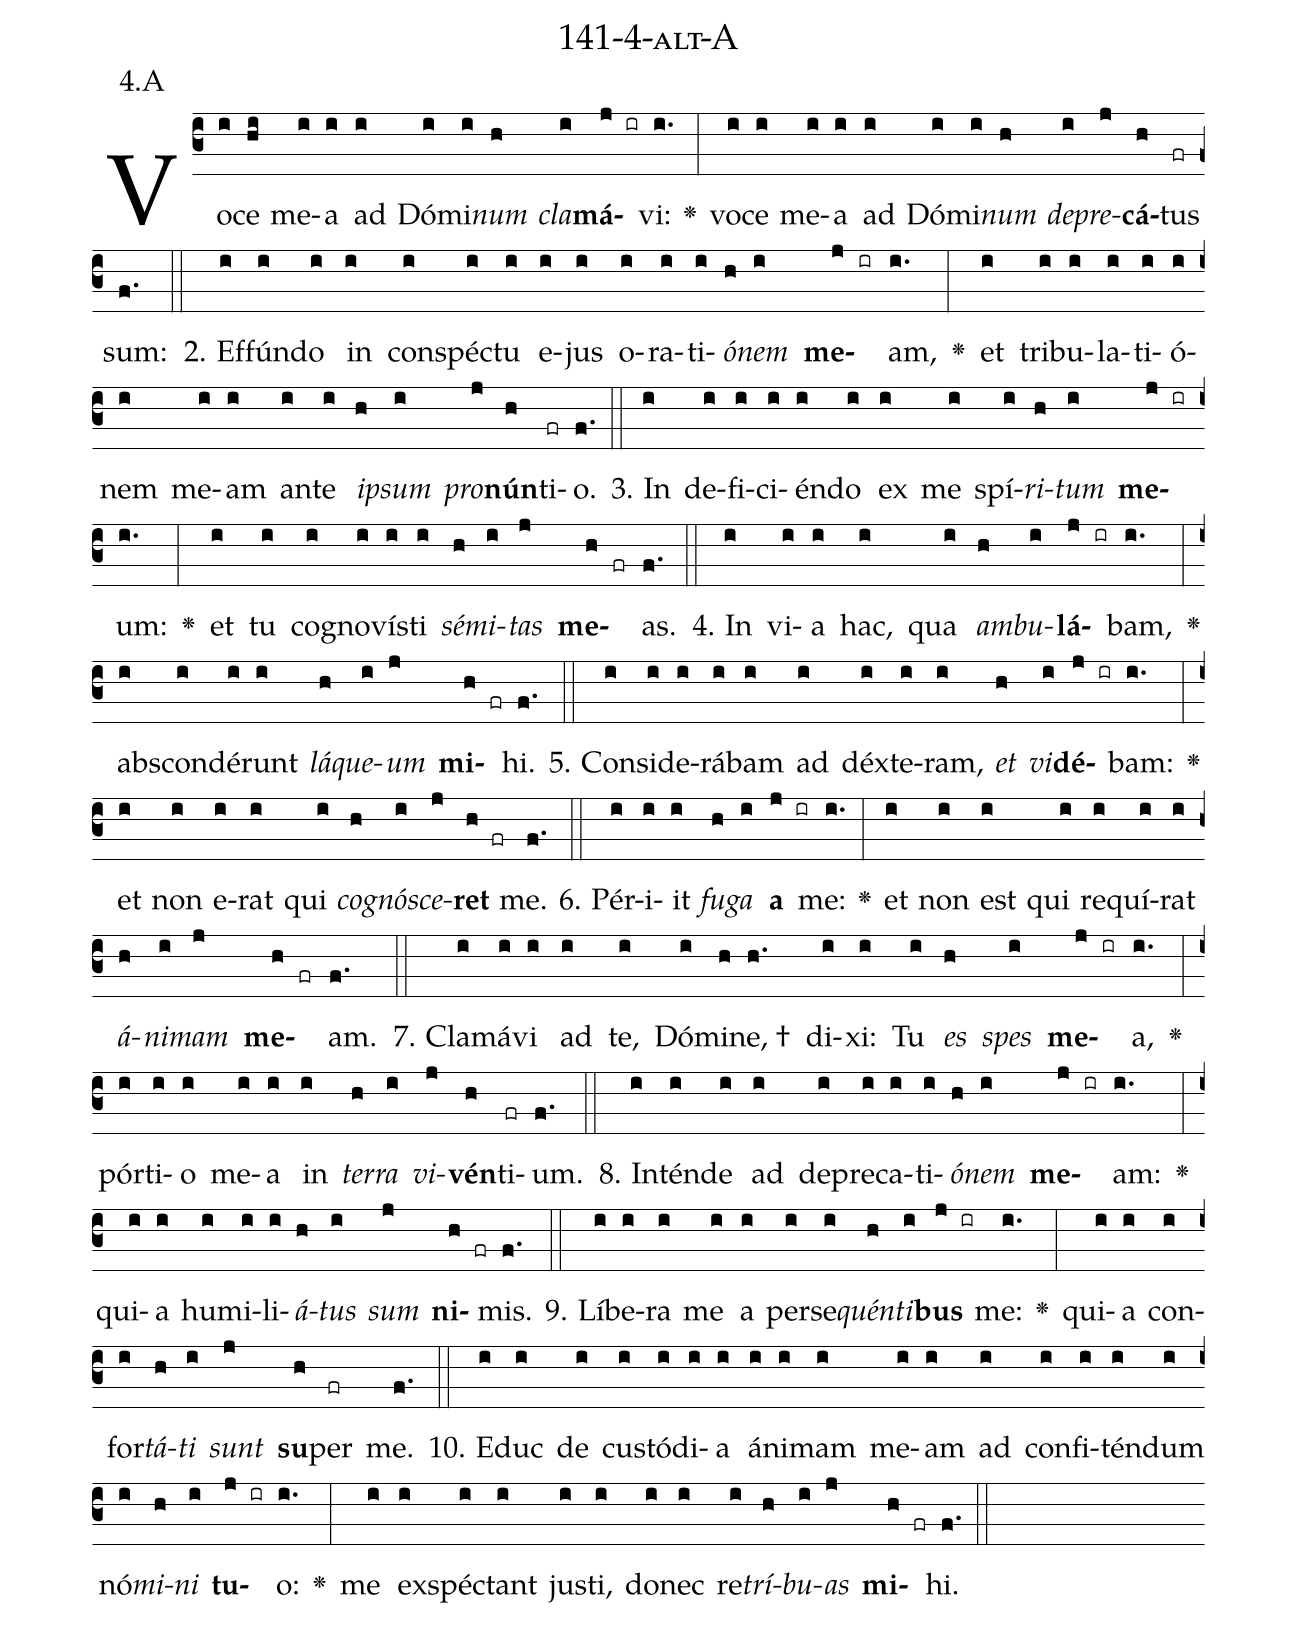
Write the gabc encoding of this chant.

name: 141-4-alt-A;
annotation: 4.A;
%%
(c3)Vo(i)ce(hi) me(i)a(i) ad(i) Dó(i)mi(i)<i>num</i>(h) <i>cla</i>(i)<b>má</b>(j ir)vi:(i.) <v>\greheightstar</v>(:) vo(i)ce(i) me(i)a(i) ad(i) Dó(i)mi(i)<i>num</i>(h) <i>de</i>(i)<i>pre</i>(j)<b>cá</b>(h)tus(fr) sum:(f.) (::)
2. Ef(i)fún(i)do(i) in(i) con(i)spéc(i)tu(i) e(i)jus(i) o(i)ra(i)ti(i)<i>ó</i>(h)<i>nem</i>(i) <b>me</b>(j ir)am,(i.) <v>\greheightstar</v>(:) et(i) tri(i)bu(i)la(i)ti(i)ó(i)nem(i) me(i)am(i) an(i)te(i) <i>ip</i>(h)<i>sum</i>(i) <i>pro</i>(j)<b>nún</b>(h)ti(fr)o.(f.) (::)
3. In(i) de(i)fi(i)ci(i)én(i)do(i) ex(i) me(i) spí(i)<i>ri</i>(h)<i>tum</i>(i) <b>me</b>(j ir)um:(i.) <v>\greheightstar</v>(:) et(i) tu(i) co(i)gno(i)vís(i)ti(i) <i>sé</i>(h)<i>mi</i>(i)<i>tas</i>(j) <b>me</b>(h fr)as.(f.) (::)
4. In(i) vi(i)a(i) hac,(i) qua(i) <i>am</i>(h)<i>bu</i>(i)<b>lá</b>(j ir)bam,(i.) <v>\greheightstar</v>(:) abs(i)con(i)dé(i)runt(i) <i>lá</i>(h)<i>que</i>(i)<i>um</i>(j) <b>mi</b>(h fr)hi.(f.) (::)
5. Con(i)si(i)de(i)rá(i)bam(i) ad(i) déx(i)te(i)ram,(i) <i>et</i>(h) <i>vi</i>(i)<b>dé</b>(j ir)bam:(i.) <v>\greheightstar</v>(:) et(i) non(i) e(i)rat(i) qui(i) <i>co</i>(h)<i>gnó</i>(i)<i>sce</i>(j)<b>ret</b>(h fr) me.(f.) (::)
6. Pér(i)i(i)it(i) <i>fu</i>(h)<i>ga</i>(i) <b>a</b>(j ir) me:(i.) <v>\greheightstar</v>(:) et(i) non(i) est(i) qui(i) re(i)quí(i)rat(i) <i>á</i>(h)<i>ni</i>(i)<i>mam</i>(j) <b>me</b>(h fr)am.(f.) (::)
7. Cla(i)má(i)vi(i) ad(i) te,(i) Dó(i)mi(h)ne, †(h.) di(i)xi:(i) Tu(i) <i>es</i>(h) <i>spes</i>(i) <b>me</b>(j ir)a,(i.) <v>\greheightstar</v>(:) pór(i)ti(i)o(i) me(i)a(i) in(i) <i>ter</i>(h)<i>ra</i>(i) <i>vi</i>(j)<b>vén</b>(h)ti(fr)um.(f.) (::)
8. In(i)tén(i)de(i) ad(i) de(i)pre(i)ca(i)ti(i)<i>ó</i>(h)<i>nem</i>(i) <b>me</b>(j ir)am:(i.) <v>\greheightstar</v>(:) qui(i)a(i) hu(i)mi(i)li(i)<i>á</i>(h)<i>tus</i>(i) <i>sum</i>(j) <b>ni</b>(h fr)mis.(f.) (::)
9. Lí(i)be(i)ra(i) me(i) a(i) per(i)se(i)<i>quén</i>(h)<i>ti</i>(i)<b>bus</b>(j ir) me:(i.) <v>\greheightstar</v>(:) qui(i)a(i) con(i)for(i)<i>tá</i>(h)<i>ti</i>(i) <i>sunt</i>(j) <b>su</b>(h)per(fr) me.(f.) (::)
10. E(i)duc(i) de(i) cus(i)tó(i)di(i)a(i) á(i)ni(i)mam(i) me(i)am(i) ad(i) con(i)fi(i)tén(i)dum(i) nó(i)<i>mi</i>(h)<i>ni</i>(i) <b>tu</b>(j ir)o:(i.) <v>\greheightstar</v>(:) me(i) ex(i)spéc(i)tant(i) jus(i)ti,(i) do(i)nec(i) re(i)<i>trí</i>(h)<i>bu</i>(i)<i>as</i>(j) <b>mi</b>(h fr)hi.(f.) (::)
